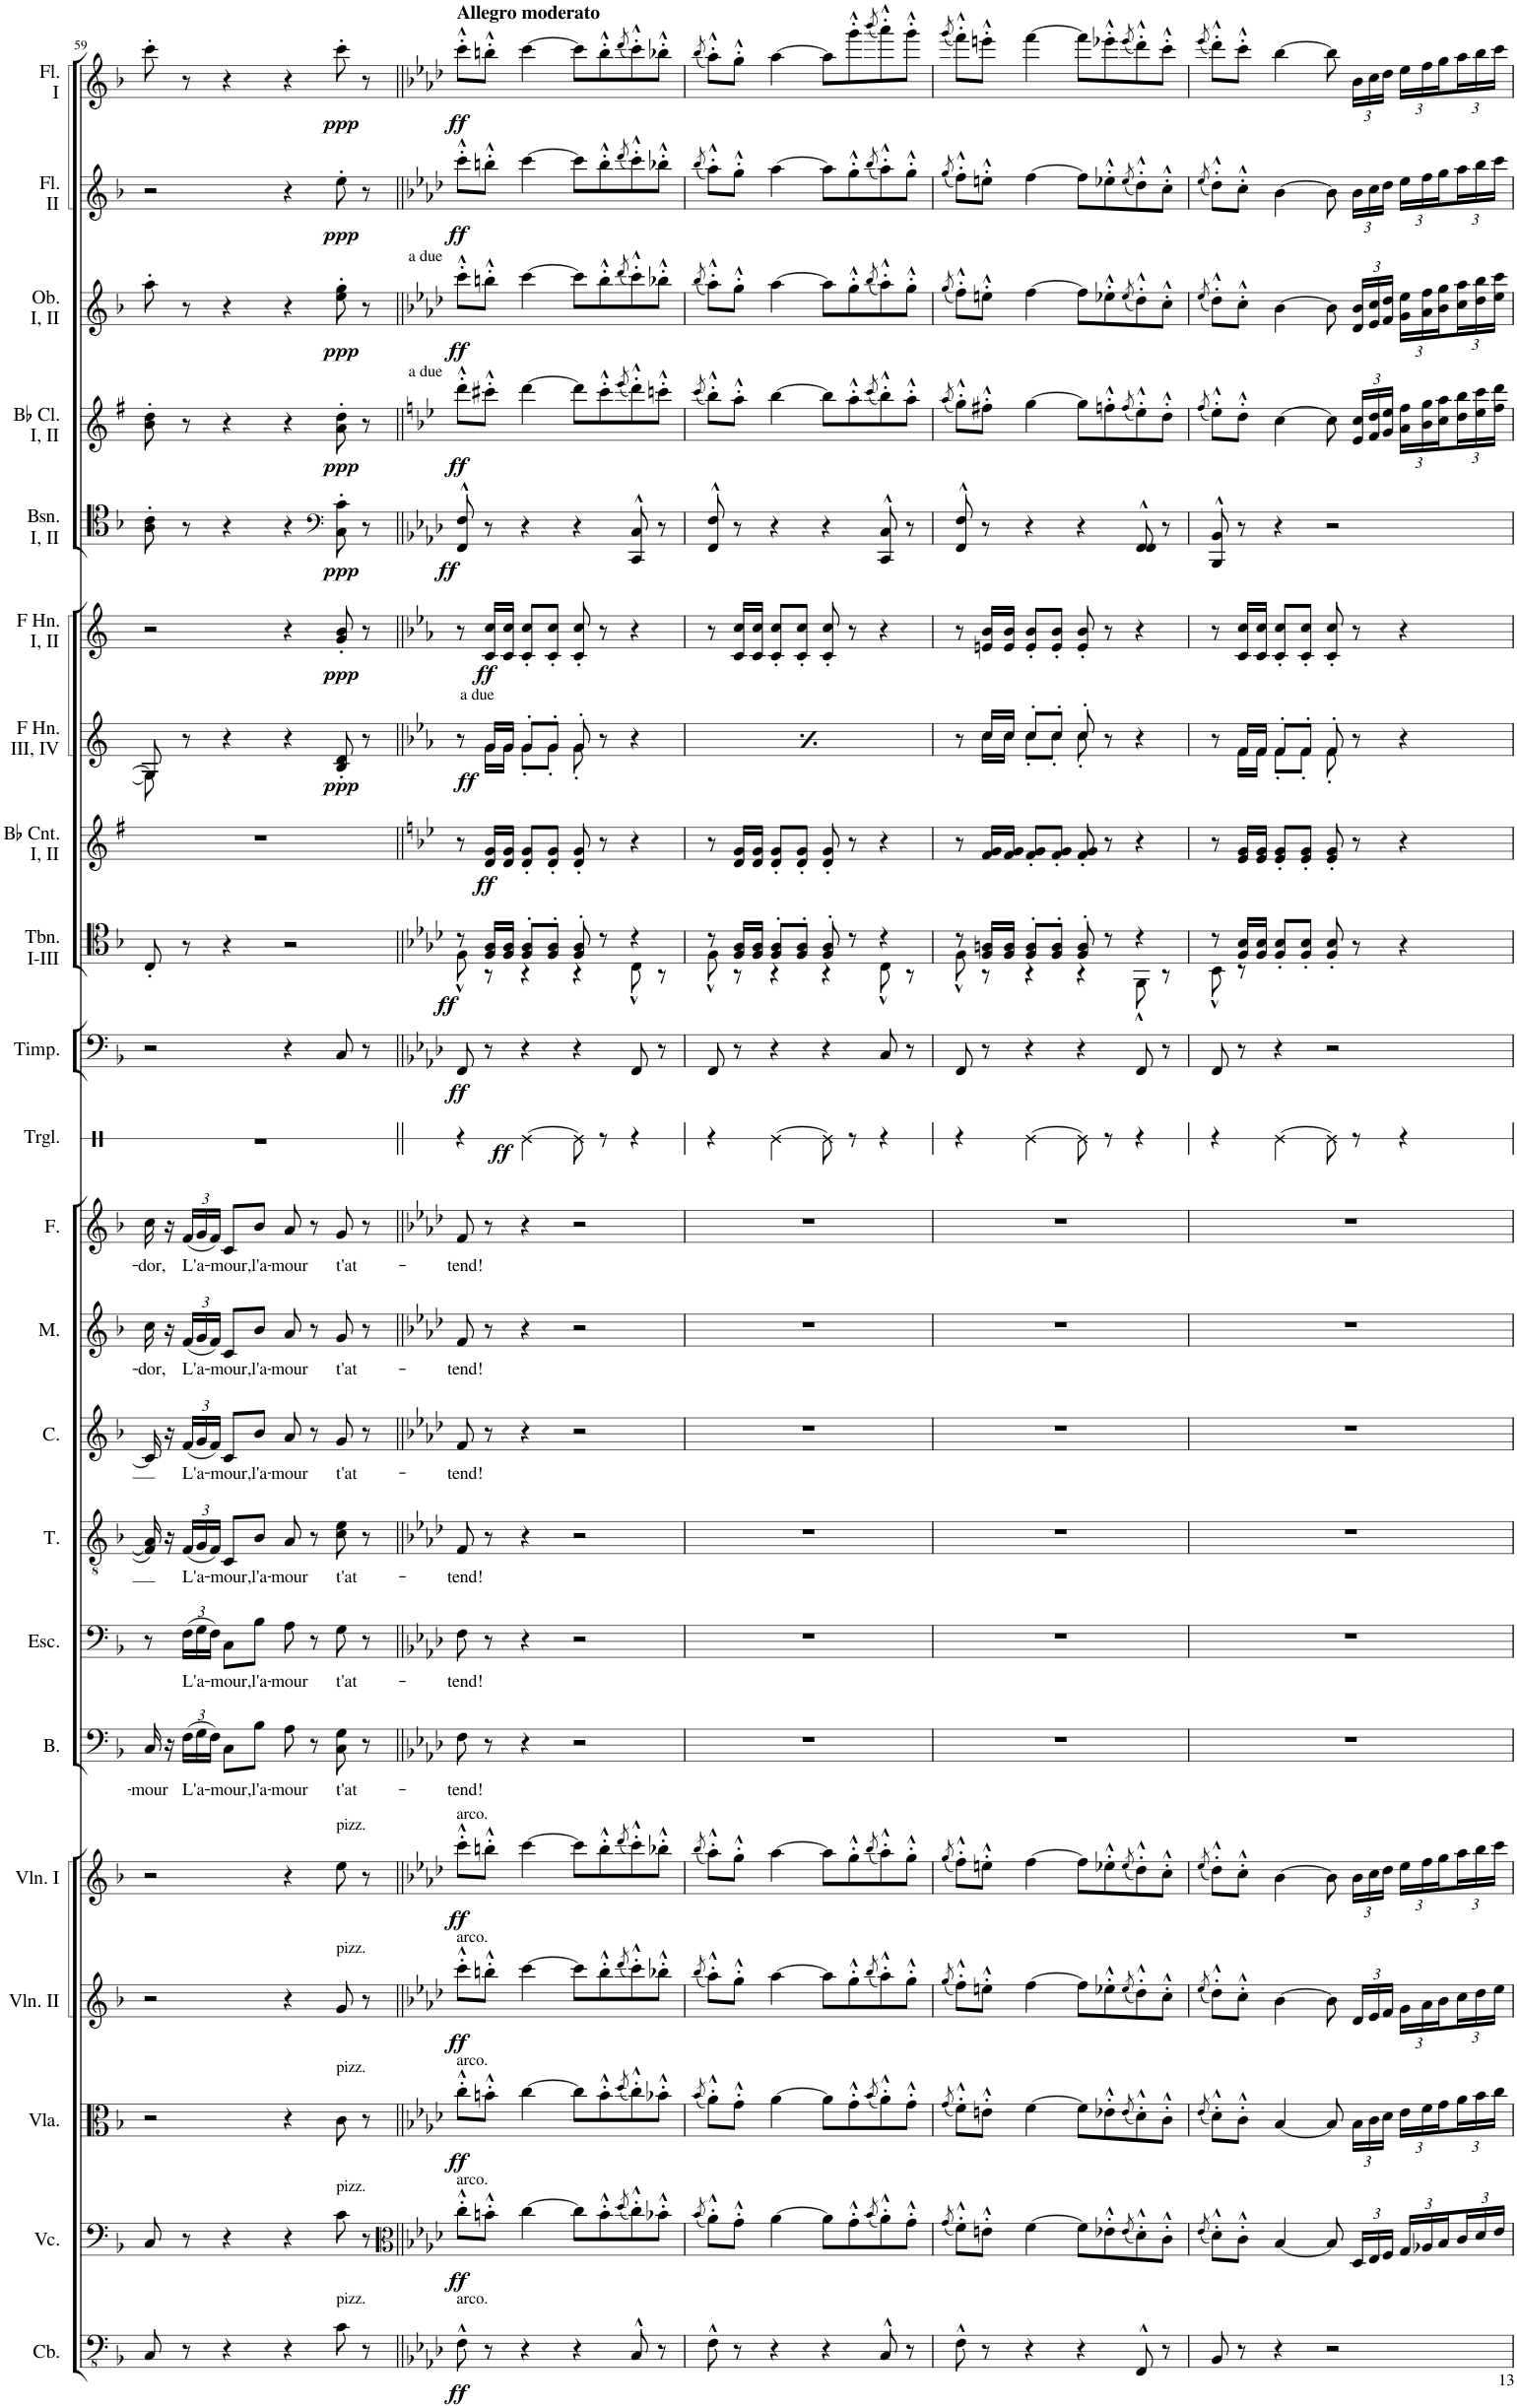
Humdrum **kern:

**kern	**dynam	**kern	**dynam	**kern	**dynam	**kern	**dynam	**kern	**dynam	**kern	**text	**kern	**text	**kern	**text	**kern	**text	**kern	**text	**kern	**text	**kern	**dynam	**kern	**dynam	**kern	**dynam	**kern	**dynam	**kern	**dynam	**kern	**dynam	**kern	**dynam	**kern	**dynam	**kern	**dynam	**kern	**dynam
*part21	*part21	*part20	*part20	*part19	*part19	*part18	*part18	*part17	*part17	*part16	*part16	*part15	*part15	*part14	*part14	*part13	*part13	*part12	*part12	*part11	*part11	*part10	*part10	*part9	*part9	*part8	*part8	*part7	*part7	*part6	*part6	*part5	*part5	*part4	*part4	*part3	*part3	*part2	*part2	*part1	*part1
*staff21	*staff21	*staff20	*staff20	*staff19	*staff19	*staff18	*staff18	*staff17	*staff17	*staff16	*staff16	*staff15	*staff15	*staff14	*staff14	*staff13	*staff13	*staff12	*staff12	*staff11	*staff11	*staff10	*staff10	*staff9	*staff9	*staff8	*staff8	*staff7	*staff7	*staff6	*staff6	*staff5	*staff5	*staff4	*staff4	*staff3	*staff3	*staff2	*staff2	*staff1	*staff1
*I"Contrabass	*	*I"Violoncello	*	*I"Viola	*	*I"Violin II	*	*I"Violin I	*	*I"Bass	*	*I"Escamillo	*	*I"Tenor	*	*I"Carmen	*	*I"Mercedes	*	*I"Frasquita	*	*I"Timpani	*	*I"Trombone I, II, III	*	*I"Bb Cornet I, II	*	*I"Horn in F III, IV	*	*I"Horn in F I, II	*	*I"Bassoon I, II	*	*I"Bb Clarinet I, II	*	*I"Oboe I, II	*	*I"Flute II	*	*I"Flute I	*
*I'Cb.	*	*I'Vc.	*	*I'Vla.	*	*I'Vln. II	*	*I'Vln. I	*	*I'B.	*	*I'Esc.	*	*I'T.	*	*I'C.	*	*I'M.	*	*I'F.	*	*I'Timp.	*	*I'Tbn. I-III	*	*I'Bb Cnt. I, II	*	*	*	*	*	*I'Bsn. I, II	*	*I'Bb Cl. I, II	*	*I'Ob. I, II	*	*I'Fl. II	*	*I'Fl. I	*
!!LO:PB:g=z
*clefFv4	*	*clefF4	*	*clefC3	*	*clefG2	*	*clefG2	*	*clefF4	*	*clefF4	*	*clefGv2	*	*clefG2	*	*clefG2	*	*clefG2	*	*clefF4	*	*clefC4	*	*clefG2	*	*clefG2	*	*clefG2	*	*clefC4	*	*clefG2	*	*clefG2	*	*clefG2	*	*clefG2	*
*	*	*	*	*	*	*	*	*	*	*	*	*	*	*	*	*	*	*	*	*	*	*	*	*	*	*Trd1c2	*	*Trd4c7	*	*Trd4c7	*	*	*	*Trd1c2	*	*	*	*	*	*	*
*k[b-]	*	*k[b-]	*	*k[b-]	*	*k[b-]	*	*k[b-]	*	*k[b-]	*	*k[b-]	*	*k[b-]	*	*k[b-]	*	*k[b-]	*	*k[b-]	*	*k[b-]	*	*k[b-]	*	*k[f#]	*	*k[]	*	*k[]	*	*k[b-]	*	*k[f#]	*	*k[b-]	*	*k[b-]	*	*k[b-]	*
*M4/4	*	*M4/4	*	*M4/4	*	*M4/4	*	*M4/4	*	*M4/4	*	*M4/4	*	*M4/4	*	*M4/4	*	*M4/4	*	*M4/4	*	*M4/4	*	*M4/4	*	*M4/4	*	*M4/4	*	*M4/4	*	*M4/4	*	*M4/4	*	*M4/4	*	*M4/4	*	*M4/4	*
*met(c)	*	*met(c)	*	*met(c)	*	*met(c)	*	*met(c)	*	*met(c)	*	*met(c)	*	*met(c)	*	*met(c)	*	*met(c)	*	*met(c)	*	*met(c)	*	*met(c)	*	*met(c)	*	*met(c)	*	*met(c)	*	*met(c)	*	*met(c)	*	*met(c)	*	*met(c)	*	*met(c)	*
=59	=59	=59	=59	=59	=59	=59	=59	=59	=59	=59	=59	=59	=59	=59	=59	=59	=59	=59	=59	=59	=59	=59	=59	=59	=59	=59	=59	=59	=59	=59	=59	=59	=59	=59	=59	=59	=59	=59	=59	=59	=59
!	!	!	!	!	!	!	!	!	!	!	!LO:LY:b	!	!	!	!	!	!	!	!LO:LY:b	!	!LO:LY:b	!	!	!	!	!	!	!	!	!	!	!	!	!	!	!	!	!	!	!	!
*	*	*	*	*	*	*	*	*	*	*	*	*	*	*	*	*	*	*	*	*	*	*	*	*	*	*	*	*^	*	*	*	*	*	*	*	*	*	*	*	*	*
8CC/	.	8C/	.	2r	.	2r	.	2r	.	16C/	-mour	8r	.	16F/] 16A/	.	16c/]	.	16cc\	-dor,	16cc\	-dor,	2r	.	8C'/	.	1r	.	8G/]	8G\]	.	2r	.	8A\' 8c\'	.	8b\' 8dd\'	.	8aa'\	.	2r	.	8ccc'\	.
.	.	.	.	.	.	.	.	.	.	16r	.	.	.	16r	.	16r	.	16r	.	16r	.	.	.	.	.	.	.	.	.	.	.	.	.	.	.	.	.	.	.	.	.	.
*	*	*	*	*	*	*	*	*	*	*Xbrackettup	*	*	*	*	*	*	*	*	*	*	*	*	*	*	*	*	*	*	*	*	*	*	*	*	*	*	*	*	*	*	*	*
!	!	!	!	!	!	!	!	!	!	!	!LO:LY:b	!	!	!	!	!	!	!	!	!	!	!	!	!	!	!	!	!	!	!	!	!	!	!	!	!	!	!	!	!	!	!
*	*	*	*	*	*	*	*	*	*	*	*	*Xbrackettup	*	*	*	*	*	*	*	*	*	*	*	*	*	*	*	*	*	*	*	*	*	*	*	*	*	*	*	*	*	*
!	!	!	!	!	!	!	!	!	!	!	!	!	!LO:LY:b	!	!	!	!	!	!	!	!	!	!	!	!	!	!	!	!	!	!	!	!	!	!	!	!	!	!	!	!	!
*	*	*	*	*	*	*	*	*	*	*	*	*	*	*Xbrackettup	*	*	*	*	*	*	*	*	*	*	*	*	*	*	*	*	*	*	*	*	*	*	*	*	*	*	*	*
!	!	!	!	!	!	!	!	!	!	!	!	!	!	!	!LO:LY:b	!	!	!	!	!	!	!	!	!	!	!	!	!	!	!	!	!	!	!	!	!	!	!	!	!	!	!
*	*	*	*	*	*	*	*	*	*	*	*	*	*	*	*	*Xbrackettup	*	*	*	*	*	*	*	*	*	*	*	*	*	*	*	*	*	*	*	*	*	*	*	*	*	*
!	!	!	!	!	!	!	!	!	!	!	!	!	!	!	!	!	!LO:LY:b	!	!	!	!	!	!	!	!	!	!	!	!	!	!	!	!	!	!	!	!	!	!	!	!	!
*	*	*	*	*	*	*	*	*	*	*	*	*	*	*	*	*	*	*Xbrackettup	*	*	*	*	*	*	*	*	*	*	*	*	*	*	*	*	*	*	*	*	*	*	*	*
!	!	!	!	!	!	!	!	!	!	!	!	!	!	!	!	!	!	!	!LO:LY:b	!	!	!	!	!	!	!	!	!	!	!	!	!	!	!	!	!	!	!	!	!	!	!
*	*	*	*	*	*	*	*	*	*	*	*	*	*	*	*	*	*	*	*	*Xbrackettup	*	*	*	*	*	*	*	*	*	*	*	*	*	*	*	*	*	*	*	*	*	*
!	!	!	!	!	!	!	!	!	!	!	!	!	!	!	!	!	!	!	!	!	!LO:LY:b	!	!	!	!	!	!	!	!	!	!	!	!	!	!	!	!	!	!	!	!	!
8r	.	8r	.	.	.	.	.	.	.	(24F\LL	L'a-	(24F\LL	L'a-	(24F/LL	L'a-	(24f/LL	L'a-	(24f/LL	L'a-	(24f/LL	L'a-	.	.	8r	.	.	.	8r	8ryy	.	.	.	8r	.	8r	.	8r	.	.	.	8r	.
.	.	.	.	.	.	.	.	.	.	24G\	.	24G\	.	24G/	.	24g/	.	24g/	.	24g/	.	.	.	.	.	.	.	.	.	.	.	.	.	.	.	.	.	.	.	.	.	.
.	.	.	.	.	.	.	.	.	.	24F\JJ)	.	24F\JJ)	.	24F/JJ)	.	24f/JJ)	.	24f/JJ)	.	24f/JJ)	.	.	.	.	.	.	.	.	.	.	.	.	.	.	.	.	.	.	.	.	.	.
!	!	!	!	!	!	!	!	!	!	!	!LO:LY:b	!	!LO:LY:b	!	!LO:LY:b	!	!LO:LY:b	!	!LO:LY:b	!	!LO:LY:b	!	!	!	!	!	!	!	!	!	!	!	!	!	!	!	!	!	!	!	!	!
4r	.	4r	.	.	.	.	.	.	.	8C\L	-mour,	8C\L	-mour,	8C/L	-mour,	8c/L	-mour,	8c/L	-mour,	8c/L	-mour,	.	.	4r	.	.	.	4r	4ryy	.	.	.	4r	.	4r	.	4r	.	.	.	4r	.
!	!	!	!	!	!	!	!	!	!	!	!LO:LY:b	!	!LO:LY:b	!	!LO:LY:b	!	!LO:LY:b	!	!LO:LY:b	!	!LO:LY:b	!	!	!	!	!	!	!	!	!	!	!	!	!	!	!	!	!	!	!	!	!
.	.	.	.	.	.	.	.	.	.	8B-\J	l'a-	8B-\J	l'a-	8B-/J	l'a-	8b-/J	l'a-	8b-/J	l'a-	8b-/J	l'a-	.	.	.	.	.	.	.	.	.	.	.	.	.	.	.	.	.	.	.	.	.
!	!	!	!	!	!	!	!	!	!	!	!LO:LY:b	!	!LO:LY:b	!	!LO:LY:b	!	!LO:LY:b	!	!LO:LY:b	!	!LO:LY:b	!	!	!	!	!	!	!	!	!	!	!	!	!	!	!	!	!	!	!	!	!
4r	.	4r	.	4r	.	4r	.	4r	.	8A\	-mour	8A\	-mour	8A/	-mour	8a/	-mour	8a/	-mour	8a/	-mour	4r	.	2r	.	.	.	4r	2ryy	.	4r	.	4r	.	4r	.	4r	.	4r	.	4r	.
.	.	.	.	.	.	.	.	.	.	8r	.	8r	.	8r	.	8r	.	8r	.	8r	.	.	.	.	.	.	.	.	.	.	.	.	.	.	.	.	.	.	.	.	.	.
*	*	*	*	*	*	*	*	*	*	*	*	*	*	*	*	*	*	*	*	*	*	*	*	*	*	*	*	*	*	*	*	*	*clefF4	*	*	*	*	*	*	*	*	*
!	!	!	!	!	!	!	!	!LO:TX:a:t=pizz.	!	!	!	!	!	!	!	!	!	!	!	!	!	!	!	!	!	!	!	!	!	!	!	!	!	!	!	!	!	!	!	!	!	!
!	!	!	!	!	!	!LO:TX:a:t=pizz.	!	!	!	!	!	!	!	!	!	!	!	!	!	!	!	!	!	!	!	!	!	!	!	!	!	!	!	!	!	!	!	!	!	!	!	!
!	!	!	!	!LO:TX:a:t=pizz.	!	!	!	!	!	!	!	!	!	!	!	!	!	!	!	!	!	!	!	!	!	!	!	!	!	!	!	!	!	!	!	!	!	!	!	!	!	!
!	!	!LO:TX:a:t=pizz.	!	!	!	!	!	!	!	!	!	!	!	!	!	!	!	!	!	!	!	!	!	!	!	!	!	!	!	!	!	!	!	!	!	!	!	!	!	!	!	!
!LO:TX:a:t=pizz.	!	!	!	!	!	!	!	!	!	!	!	!	!	!	!	!	!	!	!	!	!	!	!	!	!	!	!	!	!	!	!	!	!	!	!	!	!	!	!	!	!	!
!	!	!	!	!	!	!	!	!	!	!	!LO:LY:b	!	!LO:LY:b	!	!LO:LY:b	!	!LO:LY:b	!	!LO:LY:b	!	!LO:LY:b	!	!	!	!	!	!	!	!	!LO:DY:b	!	!LO:DY:b	!	!LO:DY:b	!	!LO:DY:b	!	!LO:DY:b	!	!LO:DY:b	!	!LO:DY:b
8C\	.	8c\	.	8c\	.	8g/	.	8ee\	.	8C\ 8G\	t'at-	8G\	t'at-	8c\ 8e\	t'at-	8g/	t'at-	8g/	t'at-	8g/	t'at-	8C/	.	.	.	.	.	8B/' 8d/'	.	ppp	8g/' 8b/'	ppp	8C\' 8c\'	ppp	8a\' 8dd\'	ppp	8ee\' 8gg\'	ppp	8ee'\	ppp	8ccc'\	ppp
8r	.	8r	.	8r	.	8r	.	8r	.	8r	.	8r	.	8r	.	8r	.	8r	.	8r	.	8r	.	.	.	.	.	8r	.	.	8r	.	8r	.	8r	.	8r	.	8r	.	8r	.
=60||	=60||	=60||	=60||	=60||	=60||	=60||	=60||	=60||	=60||	=60||	=60||	=60||	=60||	=60||	=60||	=60||	=60||	=60||	=60||	=60||	=60||	=60||	=60||	=60||	=60||	=60||	=60||	=60||	=60||	=60||	=60||	=60||	=60||	=60||	=60||	=60||	=60||	=60||	=60||	=60||	=60||	=60||
*	*	*clefC3	*	*	*	*	*	*	*	*	*	*	*	*	*	*	*	*	*	*	*	*	*	*	*	*	*	*	*	*	*	*	*	*	*	*	*	*	*	*	*	*
*k[b-e-a-d-]	*	*k[b-e-a-d-]	*	*k[b-e-a-d-]	*	*k[b-e-a-d-]	*	*k[b-e-a-d-]	*	*k[b-e-a-d-]	*	*k[b-e-a-d-]	*	*k[b-e-a-d-]	*	*k[b-e-a-d-]	*	*k[b-e-a-d-]	*	*k[b-e-a-d-]	*	*k[b-e-a-d-]	*	*k[b-e-a-d-]	*	*k[b-e-]	*	*k[b-e-a-]	*	*	*k[b-e-a-]	*	*k[b-e-a-d-]	*	*k[b-e-]	*	*k[b-e-a-d-]	*	*k[b-e-a-d-]	*	*k[b-e-a-d-]	*
!	!	!	!	!	!	!	!	!	!	!	!	!	!	!	!	!	!	!	!	!	!	!	!	!	!	!	!	!	!	!	!	!	!	!	!	!	!	!	!	!	!LO:TX:a:B:t=Allegro moderato	!
!	!	!	!	!	!	!	!	!	!	!	!	!	!	!	!	!	!	!	!	!	!	!	!	!	!	!	!	!	!	!	!	!	!	!	!	!	!LO:TX:a:t=a due	!	!	!	!	!
!	!	!	!	!	!	!	!	!	!	!	!	!	!	!	!	!	!	!	!	!	!	!	!	!	!	!	!	!	!	!	!	!	!	!	!LO:TX:a:t=a due	!	!	!	!	!	!	!
!	!	!	!	!	!	!	!	!LO:TX:a:t=arco.	!	!	!	!	!	!	!	!	!	!	!	!	!	!	!	!	!	!	!	!	!	!	!	!	!	!	!	!	!	!	!	!	!	!
!	!	!	!	!	!	!LO:TX:a:t=arco.	!	!	!	!	!	!	!	!	!	!	!	!	!	!	!	!	!	!	!	!	!	!	!	!	!	!	!	!	!	!	!	!	!	!	!	!
!	!	!	!	!LO:TX:a:t=arco.	!	!	!	!	!	!	!	!	!	!	!	!	!	!	!	!	!	!	!	!	!	!	!	!	!	!	!	!	!	!	!	!	!	!	!	!	!	!
!	!	!LO:TX:a:t=arco.	!	!	!	!	!	!	!	!	!	!	!	!	!	!	!	!	!	!	!	!	!	!	!	!	!	!	!	!	!	!	!	!	!	!	!	!	!	!	!	!
!LO:TX:a:t=arco.	!	!	!	!	!	!	!	!	!	!	!	!	!	!	!	!	!	!	!	!	!	!	!	!	!	!	!	!	!	!	!	!	!	!	!	!	!	!	!	!	!	!
!	!LO:DY:b	!	!LO:DY:b	!	!LO:DY:b	!	!LO:DY:b	!	!LO:DY:b	!	!LO:LY:b	!	!LO:LY:b	!	!LO:LY:b	!	!LO:LY:b	!	!LO:LY:b	!	!LO:LY:b	!	!LO:DY:b	!	!LO:DY:b	!	!	!	!	!	!	!	!	!LO:DY:b	!	!LO:DY:b	!	!LO:DY:b	!	!LO:DY:b	!	!LO:DY:b
*	*	*	*	*	*	*	*	*	*	*	*	*	*	*	*	*	*	*	*	*	*	*	*	*^	*	*	*	*	*	*	*	*	*	*	*	*	*	*	*	*	*	*
8FF^^\	ff	8cc'^^\L	ff	8cc'^^\L	ff	8ccc'^^\L	ff	8ccc'^^\L	ff	8F\	-tend!	8F\	-tend!	8F/	-tend!	8f/	-tend!	8f/	-tend!	8f/	-tend!	8FF/	ff	8r	8F^^\	ff	8r	.	8r	8ryy	.	8r	.	8FF/^^ 8F/^^	ff	8ddd'^^\L	ff	8ccc'^^\L	ff	8ccc'^^\L	ff	8ccc'^^\L	ff
!	!	!	!	!	!	!	!	!	!	!	!	!	!	!	!	!	!	!	!	!	!	!	!	!	!	!	!	!	!LO:TX:a:t=a due	!	!	!	!	!	!	!	!	!	!	!	!	!	!
!	!	!	!	!	!	!	!	!	!	!	!	!	!	!	!	!	!	!	!	!	!	!	!	!	!	!	!	!LO:DY:b	!	!	!LO:DY:b	!	!LO:DY:b	!	!	!	!	!	!	!	!	!	!
8r	.	8bn'^^\J	.	8bn'^^\J	.	8bbn'^^\J	.	8bbn'^^\J	.	8r	.	8r	.	8r	.	8r	.	8r	.	8r	.	8r	.	16F/ 16A-/LL	8r	.	16d/ 16g/LL	ff	16g/LL	16g\LL	ff	16c/ 16cc/LL	ff	8r	.	8ccc#X'^^\J	.	8bbn'^^\J	.	8bbn'^^\J	.	8bbn'^^\J	.
.	.	.	.	.	.	.	.	.	.	.	.	.	.	.	.	.	.	.	.	.	.	.	.	16F/ 16A-/JJ	.	.	16d/ 16g/JJ	.	16g/JJ	16g\JJ	.	16c/ 16cc/JJ	.	.	.	.	.	.	.	.	.	.	.
4r	.	[4cc\	.	[4cc\	.	[4ccc\	.	[4ccc\	.	4r	.	4r	.	4r	.	4r	.	4r	.	4r	.	4r	.	8F/' 8A-/'L	4r	.	8d/' 8g/'L	.	8g'/L	8g'\L	.	8c/' 8cc/'L	.	4r	.	[4ddd\	.	[4ccc\	.	[4ccc\	.	[4ccc\	.
.	.	.	.	.	.	.	.	.	.	.	.	.	.	.	.	.	.	.	.	.	.	.	.	8F/' 8A-/'J	.	.	8d/' 8g/'J	.	8g'/J	8g'\J	.	8c/' 8cc/'J	.	.	.	.	.	.	.	.	.	.	.
4r	.	8cc\L]	.	8cc\L]	.	8ccc\L]	.	8ccc\L]	.	2r	.	2r	.	2r	.	2r	.	2r	.	2r	.	4r	.	8F/' 8A-/'	4r	.	8d/' 8g/'	.	8g'/	8g'\	.	8c/' 8cc/'	.	4r	.	8ddd\L]	.	8ccc\L]	.	8ccc\L]	.	8ccc\L]	.
.	.	8b'^^\	.	8b'^^\	.	8bb'^^\	.	8bb'^^\	.	.	.	.	.	.	.	.	.	.	.	.	.	.	.	8r	.	.	8r	.	8r	8ryy	.	8r	.	.	.	8ccc#'^^\	.	8bb'^^\	.	8bb'^^\	.	8bb'^^\	.
.	.	(8qdd-/	.	(8qdd-/	.	(8qddd-/	.	(8qddd-/	.	.	.	.	.	.	.	.	.	.	.	.	.	.	.	.	.	.	.	.	.	.	.	.	.	.	.	(8qeee-/	.	(8qddd-/	.	(8qddd-/	.	(8qddd-/	.
8CC^^/	.	8cc'^^\)	.	8cc'^^\)	.	8ccc'^^\)	.	8ccc'^^\)	.	.	.	.	.	.	.	.	.	.	.	.	.	8FF/	.	4r	8C^^\	.	4r	.	4r	4ryy	.	4r	.	8CC/^^ 8C/^^	.	8ddd'^^\)	.	8ccc'^^\)	.	8ccc'^^\)	.	8ccc'^^\)	.
8r	.	8b-X'^^\J	.	8b-X'^^\J	.	8bb-X'^^\J	.	8bb-X'^^\J	.	.	.	.	.	.	.	.	.	.	.	.	.	8r	.	.	8r	.	.	.	.	.	.	.	.	8r	.	8cccn'^^\J	.	8bb-X'^^\J	.	8bb-X'^^\J	.	8bb-X'^^\J	.
=61	=61	=61	=61	=61	=61	=61	=61	=61	=61	=61	=61	=61	=61	=61	=61	=61	=61	=61	=61	=61	=61	=61	=61	=61	=61	=61	=61	=61	=61	=61	=61	=61	=61	=61	=61	=61	=61	=61	=61	=61	=61	=61	=61
.	.	(8qb-/	.	(8qb-/	.	(8qbb-/	.	(8qbb-/	.	.	.	.	.	.	.	.	.	.	.	.	.	.	.	.	.	.	.	.	.	.	.	.	.	.	.	(8qccc/	.	(8qbb-/	.	(8qbb-/	.	(8qbb-/	.
8FF^^\	.	8a-'^^\L)	.	8a-'^^\L)	.	8aa-'^^\L)	.	8aa-'^^\L)	.	1r	.	1r	.	1r	.	1r	.	1r	.	1r	.	8FF/	.	8r	8F^^\	.	8r	.	8r	8ryy	.	8r	.	8FF/^^ 8F/^^	.	8bb-'^^\L)	.	8aa-'^^\L)	.	8aa-'^^\L)	.	8aa-'^^\L)	.
!	!	!	!	!	!	!	!	!	!	!	!	!	!	!	!	!	!	!	!	!	!	!	!	!	!	!	!	!	!LO:TX:a:t=a due	!	!	!	!	!	!	!	!	!	!	!	!	!	!
!	!	!	!	!	!	!	!	!	!	!	!	!	!	!	!	!	!	!	!	!	!	!	!	!	!	!	!	!	!	!	!LO:DY:b	!	!	!	!	!	!	!	!	!	!	!	!
8r	.	8g'^^\J	.	8g'^^\J	.	8gg'^^\J	.	8gg'^^\J	.	.	.	.	.	.	.	.	.	.	.	.	.	8r	.	16F/ 16A-/LL	8r	.	16d/ 16g/LL	.	16g/LL	16g\LL	ff	16c/ 16cc/LL	.	8r	.	8aa'^^\J	.	8gg'^^\J	.	8gg'^^\J	.	8gg'^^\J	.
.	.	.	.	.	.	.	.	.	.	.	.	.	.	.	.	.	.	.	.	.	.	.	.	16F/ 16A-/JJ	.	.	16d/ 16g/JJ	.	16g/JJ	16g\JJ	.	16c/ 16cc/JJ	.	.	.	.	.	.	.	.	.	.	.
4r	.	[4a-\	.	[4a-\	.	[4aa-\	.	[4aa-\	.	.	.	.	.	.	.	.	.	.	.	.	.	4r	.	8F/' 8A-/'L	4r	.	8d/' 8g/'L	.	8g'/L	8g'\L	.	8c/' 8cc/'L	.	4r	.	[4bb-\	.	[4aa-\	.	[4aa-\	.	[4aa-\	.
.	.	.	.	.	.	.	.	.	.	.	.	.	.	.	.	.	.	.	.	.	.	.	.	8F/' 8A-/'J	.	.	8d/' 8g/'J	.	8g'/J	8g'\J	.	8c/' 8cc/'J	.	.	.	.	.	.	.	.	.	.	.
4r	.	8a-\L]	.	8a-\L]	.	8aa-\L]	.	8aa-\L]	.	.	.	.	.	.	.	.	.	.	.	.	.	4r	.	8F/' 8A-/'	4r	.	8d/' 8g/'	.	8g'/	8g'\	.	8c/' 8cc/'	.	4r	.	8bb-\L]	.	8aa-\L]	.	8aa-\L]	.	8aa-\L]	.
.	.	8g'^^\	.	8g'^^\	.	8gg'^^\	.	8gg'^^\	.	.	.	.	.	.	.	.	.	.	.	.	.	.	.	8r	.	.	8r	.	8r	8ryy	.	8r	.	.	.	8aa'^^\	.	8gg'^^\	.	8gg'^^\	.	8ggg'^^\	.
.	.	(8qb-/	.	(8qb-/	.	(8qbb-/	.	(8qbb-/	.	.	.	.	.	.	.	.	.	.	.	.	.	.	.	.	.	.	.	.	.	.	.	.	.	.	.	(8qccc/	.	(8qbb-/	.	(8qbb-/	.	(8qbbb-/	.
8CC^^/	.	8a-'^^\)	.	8a-'^^\)	.	8aa-'^^\)	.	8aa-'^^\)	.	.	.	.	.	.	.	.	.	.	.	.	.	8C/	.	4r	8C^^\	.	4r	.	4r	4ryy	.	4r	.	8CC/^^ 8C/^^	.	8bb-'^^\)	.	8aa-'^^\)	.	8aa-'^^\)	.	8aaa-'^^\)	.
8r	.	8g'^^\J	.	8g'^^\J	.	8gg'^^\J	.	8gg'^^\J	.	.	.	.	.	.	.	.	.	.	.	.	.	8r	.	.	8r	.	.	.	.	.	.	.	.	8r	.	8aa'^^\J	.	8gg'^^\J	.	8gg'^^\J	.	8ggg'^^\J	.
=62	=62	=62	=62	=62	=62	=62	=62	=62	=62	=62	=62	=62	=62	=62	=62	=62	=62	=62	=62	=62	=62	=62	=62	=62	=62	=62	=62	=62	=62	=62	=62	=62	=62	=62	=62	=62	=62	=62	=62	=62	=62	=62	=62
.	.	(8qg/	.	(8qg/	.	(8qgg/	.	(8qgg/	.	.	.	.	.	.	.	.	.	.	.	.	.	.	.	.	.	.	.	.	.	.	.	.	.	.	.	(8qaa/	.	(8qgg/	.	(8qgg/	.	(8qggg/	.
8FF^^\	.	8f'^^\L)	.	8f'^^\L)	.	8ff'^^\L)	.	8ff'^^\L)	.	1r	.	1r	.	1r	.	1r	.	1r	.	1r	.	8FF/	.	8r	8F^^\	.	8r	.	8r	8ryy	.	8r	.	8FF/^^ 8F/^^	.	8gg'^^\L)	.	8ff'^^\L)	.	8ff'^^\L)	.	8fff'^^\L)	.
8r	.	8en'^^\J	.	8en'^^\J	.	8een'^^\J	.	8een'^^\J	.	.	.	.	.	.	.	.	.	.	.	.	.	8r	.	16F/ 16An/LL	8r	.	16f/ 16g/LL	.	16cc/LL	16cc\LL	.	16en/ 16b-/LL	.	8r	.	8ff#X'^^\J	.	8een'^^\J	.	8een'^^\J	.	8eeen'^^\J	.
.	.	.	.	.	.	.	.	.	.	.	.	.	.	.	.	.	.	.	.	.	.	.	.	16F/ 16A/JJ	.	.	16f/ 16g/JJ	.	16cc/JJ	16cc\JJ	.	16e/ 16b-/JJ	.	.	.	.	.	.	.	.	.	.	.
4r	.	[4f\	.	[4f\	.	[4ff\	.	[4ff\	.	.	.	.	.	.	.	.	.	.	.	.	.	4r	.	8F/' 8A/'L	4r	.	8f/' 8g/'L	.	8cc'/L	8cc'\L	.	8e/' 8b-/'L	.	4r	.	[4gg\	.	[4ff\	.	[4ff\	.	[4fff\	.
.	.	.	.	.	.	.	.	.	.	.	.	.	.	.	.	.	.	.	.	.	.	.	.	8F/' 8A/'J	.	.	8f/' 8g/'J	.	8cc'/J	8cc'\J	.	8e/' 8b-/'J	.	.	.	.	.	.	.	.	.	.	.
4r	.	8f\L]	.	8f\L]	.	8ff\L]	.	8ff\L]	.	.	.	.	.	.	.	.	.	.	.	.	.	4r	.	8F/' 8A/'	4r	.	8f/' 8g/'	.	8cc'/	8cc'\	.	8e/' 8b-/'	.	4r	.	8gg\L]	.	8ff\L]	.	8ff\L]	.	8fff\L]	.
.	.	8e-X'^^\	.	8e-X'^^\	.	8ee-X'^^\	.	8ee-X'^^\	.	.	.	.	.	.	.	.	.	.	.	.	.	.	.	8r	.	.	8r	.	8r	8ryy	.	8r	.	.	.	8ffn'^^\	.	8ee-X'^^\	.	8ee-X'^^\	.	8eee-X'^^\	.
.	.	(8qe-/	.	(8qe-/	.	(8qee-/	.	(8qee-/	.	.	.	.	.	.	.	.	.	.	.	.	.	.	.	.	.	.	.	.	.	.	.	.	.	.	.	(8qff/	.	(8qee-/	.	(8qee-/	.	(8qeee-/	.
8FFF^^/	.	8d-'^^\)	.	8d-'^^\)	.	8dd-'^^\)	.	8dd-'^^\)	.	.	.	.	.	.	.	.	.	.	.	.	.	8FF/	.	4r	8FF^^\	.	4r	.	4r	4ryy	.	4r	.	8FF/^^ 8FF/^^	.	8ee-'^^\)	.	8dd-'^^\)	.	8dd-'^^\)	.	8ddd-'^^\)	.
8r	.	8c'^^\J	.	8c'^^\J	.	8cc'^^\J	.	8cc'^^\J	.	.	.	.	.	.	.	.	.	.	.	.	.	8r	.	.	8r	.	.	.	.	.	.	.	.	8r	.	8dd'^^\J	.	8cc'^^\J	.	8cc'^^\J	.	8ccc'^^\J	.
=63	=63	=63	=63	=63	=63	=63	=63	=63	=63	=63	=63	=63	=63	=63	=63	=63	=63	=63	=63	=63	=63	=63	=63	=63	=63	=63	=63	=63	=63	=63	=63	=63	=63	=63	=63	=63	=63	=63	=63	=63	=63	=63	=63
.	.	(8qe-/	.	(8qe-/	.	(8qee-/	.	(8qee-/	.	.	.	.	.	.	.	.	.	.	.	.	.	.	.	.	.	.	.	.	.	.	.	.	.	.	.	(8qff/	.	(8qee-/	.	(8qee-/	.	(8qeee-/	.
8BBB-/	.	8d-'^^\L)	.	8d-'^^\L)	.	8dd-'^^\L)	.	8dd-'^^\L)	.	1r	.	1r	.	1r	.	1r	.	1r	.	1r	.	8FF/	.	8r	8BB-^^\	.	8r	.	8r	8ryy	.	8r	.	8BBB-/^^ 8BB-/^^	.	8ee-'^^\L)	.	8dd-'^^\L)	.	8dd-'^^\L)	.	8ddd-'^^\L)	.
8r	.	8c'^^\J	.	8c'^^\J	.	8cc'^^\J	.	8cc'^^\J	.	.	.	.	.	.	.	.	.	.	.	.	.	8r	.	16F/ 16B-/LL	8r	.	16e-/ 16g/LL	.	16f/LL	16f\LL	.	16c/ 16cc/LL	.	8r	.	8dd'^^\J	.	8cc'^^\J	.	8cc'^^\J	.	8ccc'^^\J	.
.	.	.	.	.	.	.	.	.	.	.	.	.	.	.	.	.	.	.	.	.	.	.	.	16F/ 16B-/JJ	.	.	16e-/ 16g/JJ	.	16f/JJ	16f\JJ	.	16c/ 16cc/JJ	.	.	.	.	.	.	.	.	.	.	.
4r	.	[4B-/	.	[4B-/	.	[4b-\	.	[4b-\	.	.	.	.	.	.	.	.	.	.	.	.	.	4r	.	8F/' 8B-/'L	2.ryy	.	8e-/' 8g/'L	.	8f'/L	8f'\L	.	8c/' 8cc/'L	.	4r	.	[4cc\	.	[4b-\	.	[4b-\	.	[4bb-\	.
.	.	.	.	.	.	.	.	.	.	.	.	.	.	.	.	.	.	.	.	.	.	.	.	8F/' 8B-/'J	.	.	8e-/' 8g/'J	.	8f'/J	8f'\J	.	8c/' 8cc/'J	.	.	.	.	.	.	.	.	.	.	.
2r	.	8B-/]	.	8B-/]	.	8b-\]	.	8b-\]	.	.	.	.	.	.	.	.	.	.	.	.	.	2r	.	8F/' 8B-/'	.	.	8e-/' 8g/'	.	8f'/	8f'\	.	8c/' 8cc/'	.	2r	.	8cc\]	.	8b-\]	.	8b-\]	.	8bb-\]	.
*	*	*Xbrackettup	*	*Xbrackettup	*	*Xbrackettup	*	*Xbrackettup	*	*	*	*	*	*	*	*	*	*	*	*	*	*	*	*	*	*	*	*	*	*	*	*	*	*	*	*Xbrackettup	*	*Xbrackettup	*	*Xbrackettup	*	*Xbrackettup	*
.	.	24D-/LL	.	24B-\LL	.	24d-/LL	.	24b-\LL	.	.	.	.	.	.	.	.	.	.	.	.	.	.	.	8r	.	.	8r	.	8r	8ryy	.	8r	.	.	.	24e-/ 24cc/LL	.	24d-/ 24b-/LL	.	24b-\LL	.	24b-\LL	.
.	.	24E-/	.	24c\	.	24e-/	.	24cc\	.	.	.	.	.	.	.	.	.	.	.	.	.	.	.	.	.	.	.	.	.	.	.	.	.	.	.	24f/ 24dd/	.	24e-/ 24cc/	.	24cc\	.	24cc\	.
.	.	24F/JJ	.	24d-\JJ	.	24f/JJ	.	24dd-\JJ	.	.	.	.	.	.	.	.	.	.	.	.	.	.	.	.	.	.	.	.	.	.	.	.	.	.	.	24g/ 24ee-/JJ	.	24f/ 24dd-/JJ	.	24dd-\JJ	.	24dd-\JJ	.
.	.	24G/LL	.	24e-\LL	.	24g\LL	.	24ee-\LL	.	.	.	.	.	.	.	.	.	.	.	.	.	.	.	4r	.	.	4r	.	4r	4ryy	.	4r	.	.	.	24a\ 24ff\LL	.	24g\ 24ee-\LL	.	24ee-\LL	.	24ee-\LL	.
.	.	24A-X/	.	24f\	.	24a-\	.	24ff\	.	.	.	.	.	.	.	.	.	.	.	.	.	.	.	.	.	.	.	.	.	.	.	.	.	.	.	24b-\ 24gg\	.	24a-\ 24ff\	.	24ff\	.	24ff\	.
.	.	24B-/	.	24g\	.	24b-\	.	24gg\	.	.	.	.	.	.	.	.	.	.	.	.	.	.	.	.	.	.	.	.	.	.	.	.	.	.	.	24cc\ 24aa\	.	24b-\ 24gg\	.	24gg\	.	24gg\	.
.	.	24c/	.	24a-\	.	24cc\	.	24aa-\	.	.	.	.	.	.	.	.	.	.	.	.	.	.	.	.	.	.	.	.	.	.	.	.	.	.	.	24dd\ 24bb-\	.	24cc\ 24aa-\	.	24aa-\	.	24aa-\	.
.	.	24d-/	.	24b-\	.	24dd-\	.	24bb-\	.	.	.	.	.	.	.	.	.	.	.	.	.	.	.	.	.	.	.	.	.	.	.	.	.	.	.	24ee-\ 24ccc\	.	24dd-\ 24bb-\	.	24bb-\	.	24bb-\	.
.	.	24e-/JJ	.	24cc\JJ	.	24ee-\JJ	.	24ccc\JJ	.	.	.	.	.	.	.	.	.	.	.	.	.	.	.	.	.	.	.	.	.	.	.	.	.	.	.	24ff\ 24ddd\JJ	.	24ee-\ 24ccc\JJ	.	24ccc\JJ	.	24ccc\JJ	.
*	*	*	*	*	*	*	*	*	*	*	*	*	*	*	*	*	*	*	*	*	*	*	*	*v	*v	*	*	*	*v	*v	*	*	*	*	*	*	*	*	*	*	*	*	*
=	=	=	=	=	=	=	=	=	=	=	=	=	=	=	=	=	=	=	=	=	=	=	=	=	=	=	=	=	=	=	=	=	=	=	=	=	=	=	=	=	=
*-	*-	*-	*-	*-	*-	*-	*-	*-	*-	*-	*-	*-	*-	*-	*-	*-	*-	*-	*-	*-	*-	*-	*-	*-	*-	*-	*-	*-	*-	*-	*-	*-	*-	*-	*-	*-	*-	*-	*-	*-	*-
